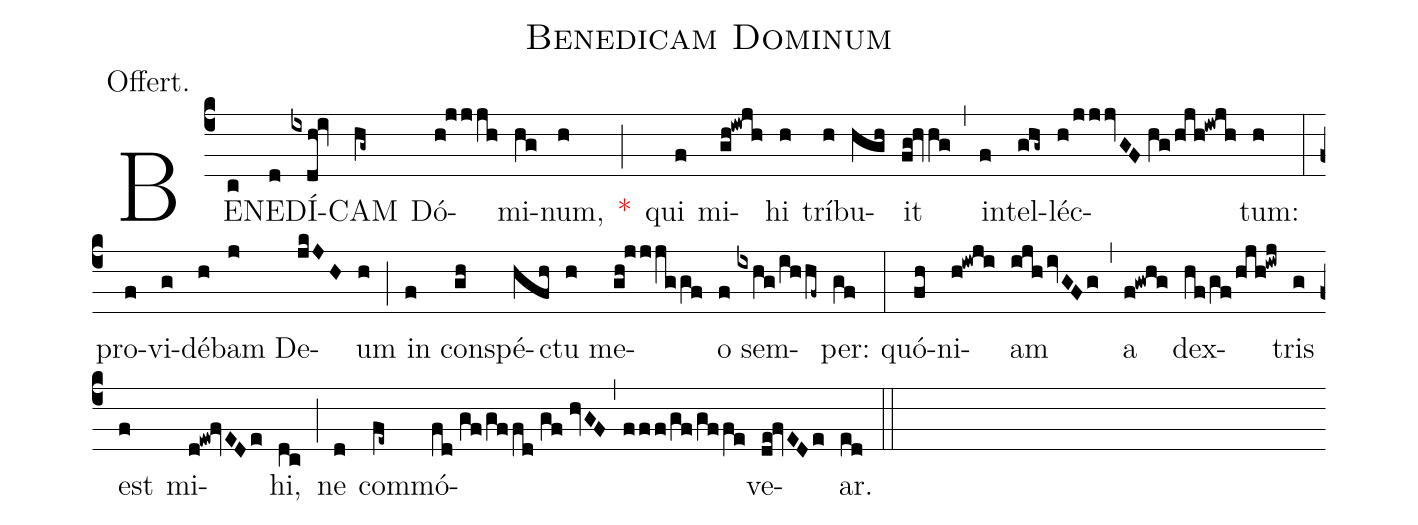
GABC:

name:Benedicam Dominum;
annotation:Offert.;
mode:I.;
office-part:Offertory;
%%
(c4) BE(c)NE(d)DÍ(ixdh!iv)CAM(hg~) Dó(h!jjjh)mi(hg)num,(h) <v>\red{*}</v>(;) qui(f) mi(gh!iwjh)hi(h) trí(h)bu(hgh)it(fg!hvhg) (,) in(f)tel(ghg~)léc(h/jjjvGF//hg/hjh!iwjh)tum:(h) (:) pro(f)vi(g)dé(h)bam(j) De(jkJH)um(h) (;) in(f) con(gh)spé(hfh)ctu(h) me(gh!jjjggf)o(f) sem(ixhg/ihhf~)per:(gf) (:) quó(fh)ni(h!iwji)am(ijh/ivGFg) (,) a(f!gwhg) dex(hf/gf/hjh!iwj)tris(g) est(f) mi(d!ew!fvEDe)hi,(dc) (;) ne(d) com(fe~)mó(fd//gf/gffd//gf//hvGF,fff/gf/gffe)ve(de!fvEDe)ar.(ed) (::)
